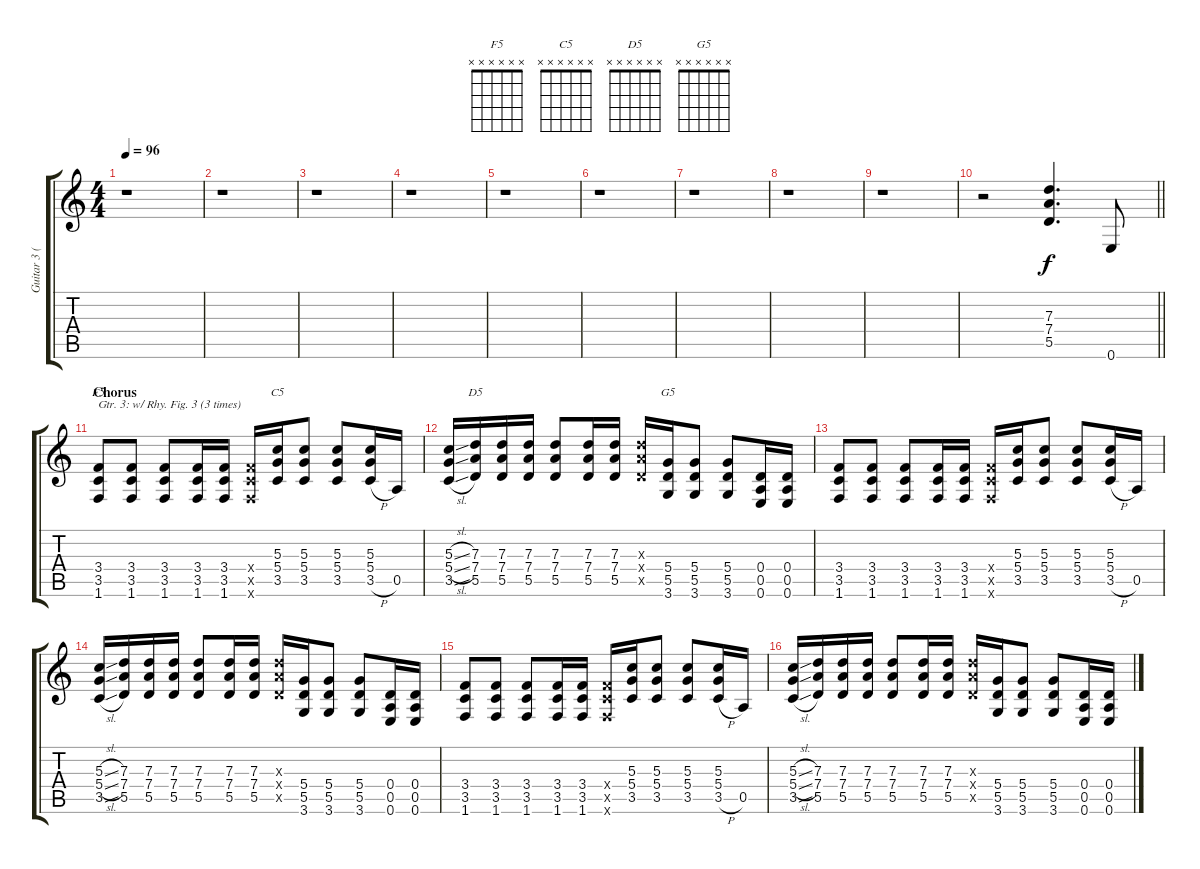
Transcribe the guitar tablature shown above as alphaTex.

\track ("Guitar 3 (dist.)" "Guitar 3 (") {instrument distortionguitar}
\staff {score tabs}
\tuning (E4 B3 G3 D3 A2 E2) {hide}
\chord ("F5" x x x x x x)
\chord ("C5" x x x x x x)
\chord ("D5" x x x x x x)
\chord ("G5" x x x x x x)
\ts (4 4)
\tempo 96
\clef g2
\ks aminor
r.1{dy f} |
r.1 |
r.1 |
r.1 |
r.1 |
r.1 |
r.1 |
r.1 |
r.1 |
\barLineRight lightlight
r.2{volume 4} (7.3 7.4 5.5).4{d volume 13} 0.6.8 |
\section ("" "Chorus")
(3.4 3.5 1.6).8{ch "F5" txt "Gtr. 3: w/ Rhy. Fig. 3 (3 times)"} (3.4 3.5 1.6).8 (3.4 3.5 1.6).8 (3.4 3.5 1.6).16 (3.4 3.5 1.6).16 (3.4{x} 3.5{x} 1.6{x}).16 (5.3 5.4 3.5).16{ch "C5"} (5.3 5.4 3.5).8 (5.3 5.4 3.5).8 (5.3 5.4 3.5{h}).16 0.5.16 |
(5.3{sl} 5.4{sl} 3.5{sl}).16 (7.3 7.4 5.5).16{ch "D5"} (7.3 7.4 5.5).16 (7.3 7.4 5.5).16 (7.3 7.4 5.5).8 (7.3 7.4 5.5).16 (7.3 7.4 5.5).16 (7.3{x} 7.4{x} 5.5{x}).16 (5.4 5.5 3.6).16{ch "G5"} (5.4 5.5 3.6).8 (5.4 5.5 3.6).8 (0.4 0.5 0.6).16 (0.4 0.5 0.6).16 |
(3.4 3.5 1.6).8 (3.4 3.5 1.6).8 (3.4 3.5 1.6).8 (3.4 3.5 1.6).16 (3.4 3.5 1.6).16 (3.4{x} 3.5{x} 1.6{x}).16 (5.3 5.4 3.5).16 (5.3 5.4 3.5).8 (5.3 5.4 3.5).8 (5.3 5.4 3.5{h}).16 0.5.16 |
(5.3{sl} 5.4{sl} 3.5{sl}).16 (7.3 7.4 5.5).16 (7.3 7.4 5.5).16 (7.3 7.4 5.5).16 (7.3 7.4 5.5).8 (7.3 7.4 5.5).16 (7.3 7.4 5.5).16 (7.3{x} 7.4{x} 5.5{x}).16 (5.4 5.5 3.6).16 (5.4 5.5 3.6).8 (5.4 5.5 3.6).8 (0.4 0.5 0.6).16 (0.4 0.5 0.6).16 |
(3.4 3.5 1.6).8 (3.4 3.5 1.6).8 (3.4 3.5 1.6).8 (3.4 3.5 1.6).16 (3.4 3.5 1.6).16 (3.4{x} 3.5{x} 1.6{x}).16 (5.3 5.4 3.5).16 (5.3 5.4 3.5).8 (5.3 5.4 3.5).8 (5.3 5.4 3.5{h}).16 0.5.16 |
(5.3{sl} 5.4{sl} 3.5{sl}).16 (7.3 7.4 5.5).16 (7.3 7.4 5.5).16 (7.3 7.4 5.5).16 (7.3 7.4 5.5).8 (7.3 7.4 5.5).16 (7.3 7.4 5.5).16 (7.3{x} 7.4{x} 5.5{x}).16 (5.4 5.5 3.6).16 (5.4 5.5 3.6).8 (5.4 5.5 3.6).8 (0.4 0.5 0.6).16 (0.4 0.5 0.6).16
